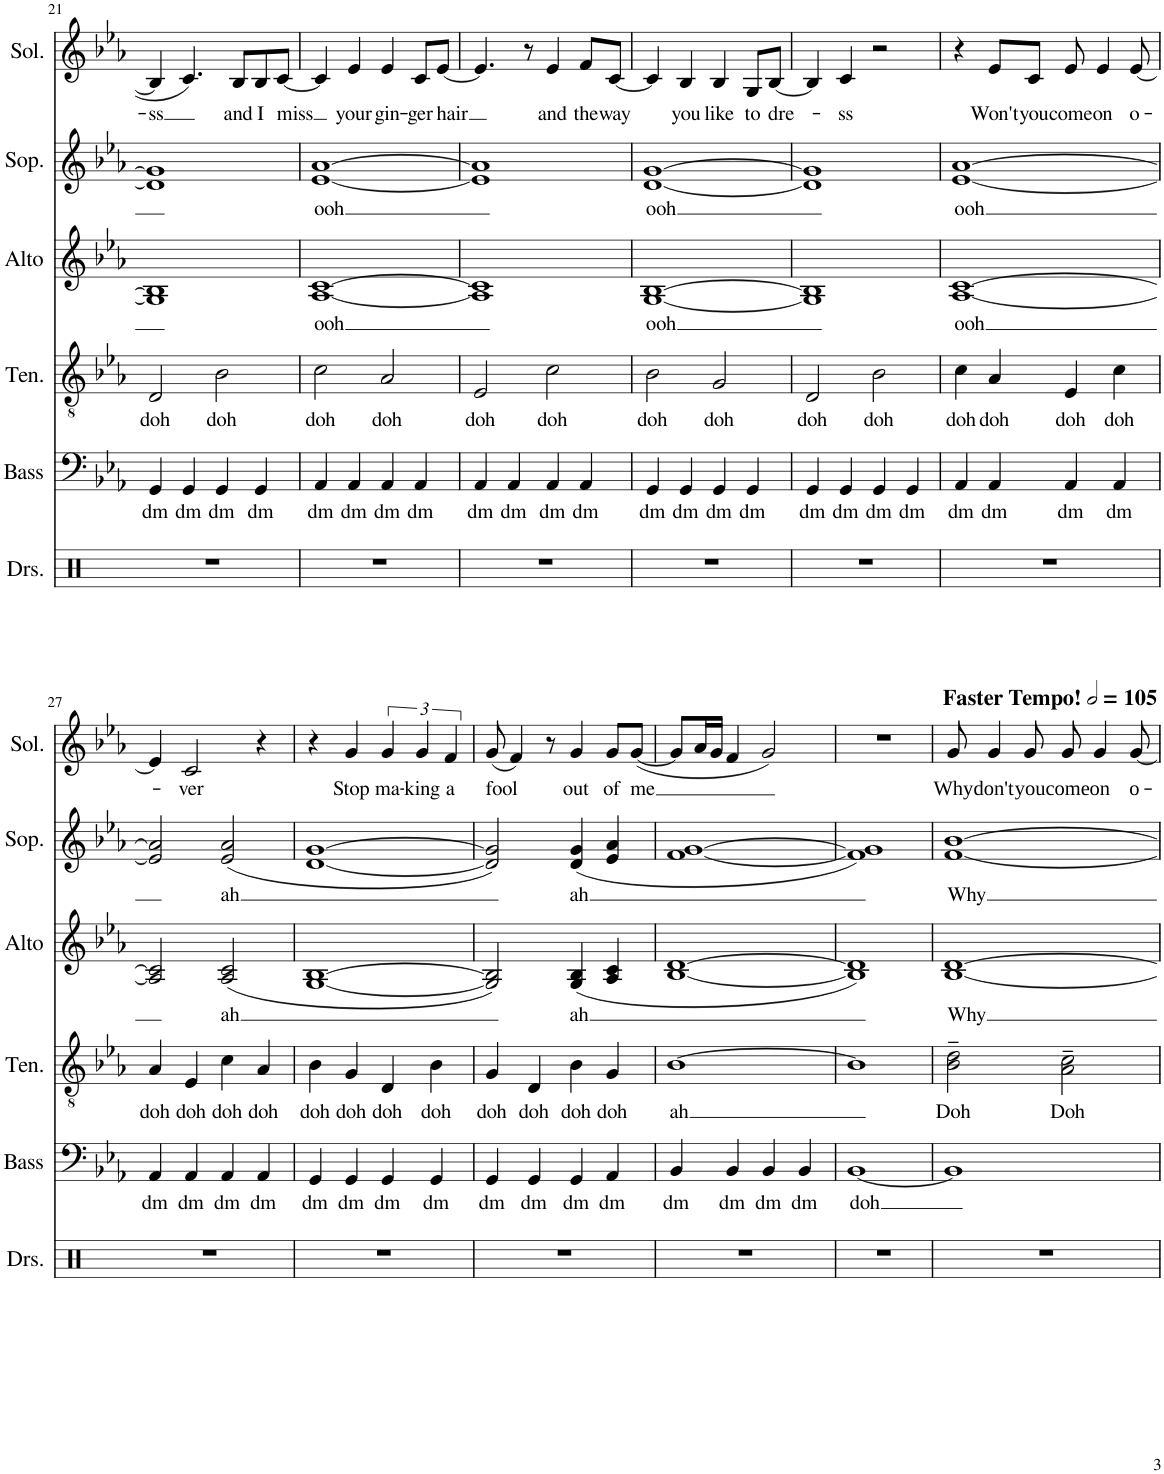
**kern	**kern	**text	**kern	**text	**kern	**text	**kern	**text	**kern	**text
*part6	*part5	*part5	*part4	*part4	*part3	*part3	*part2	*part2	*part1	*part1
*staff6	*staff5	*staff5	*staff4	*staff4	*staff3	*staff3	*staff2	*staff2	*staff1	*staff1
*I"Drumset	*I"Bass	*	*I"Tenor	*	*I"Alto	*	*I"Soprano	*	*I"Solo	*
*I'Drs.	*I'Bass	*	*I'Ten.	*	*I'Alto	*	*I'Sop.	*	*I'Sol.	*
!!LO:PB:g=z
*clefX	*clefF4	*	*clefGv2	*	*clefG2	*	*clefG2	*	*clefG2	*
*k[b-e-a-]	*k[b-e-a-]	*	*k[b-e-a-]	*	*k[b-e-a-]	*	*k[b-e-a-]	*	*k[b-e-a-]	*
*M2/2	*M2/2	*	*M2/2	*	*M2/2	*	*M2/2	*	*M2/2	*
*met(c|)	*met(c|)	*	*met(c|)	*	*met(c|)	*	*met(c|)	*	*met(c|)	*
=21	=21	=21	=21	=21	=21	=21	=21	=21	=21	=21
!	!	!LO:LY:b	!	!LO:LY:b	!	!	!	!	!	!LO:LY:b
1r	4GG/	dm	2D/	doh	1G] 1B-]	.	1d] 1g]	.	4B-/]	-ss
!	!	!LO:LY:b	!	!	!	!	!	!	!	!
.	4GG/	dm	.	.	.	.	.	.	4.c/	.
!	!	!LO:LY:b	!	!LO:LY:b	!	!	!	!	!	!
.	4GG/	dm	2B-\	doh	.	.	.	.	.	.
!	!	!	!	!	!	!	!	!	!	!LO:LY:b
.	.	.	.	.	.	.	.	.	8B-/L	and
!	!	!LO:LY:b	!	!	!	!	!	!	!	!LO:LY:b
.	4GG/	dm	.	.	.	.	.	.	8B-/	I
!	!	!	!	!	!	!	!	!	!	!LO:LY:b
.	.	.	.	.	.	.	.	.	[8c/J	miss
=22	=22	=22	=22	=22	=22	=22	=22	=22	=22	=22
!	!	!LO:LY:b	!	!LO:LY:b	!	!LO:LY:b	!	!LO:LY:b	!	!
1r	4AA-/	dm	2c\	doh	[1A- [1c	ooh	[1e- [1a-	ooh	4c/]	.
!	!	!LO:LY:b	!	!	!	!	!	!	!	!LO:LY:b
.	4AA-/	dm	.	.	.	.	.	.	4e-/	your
!	!	!LO:LY:b	!	!LO:LY:b	!	!	!	!	!	!LO:LY:b
.	4AA-/	dm	2A-/	doh	.	.	.	.	4e-/	gin-
!	!	!LO:LY:b	!	!	!	!	!	!	!	!LO:LY:b
.	4AA-/	dm	.	.	.	.	.	.	8c/L	-ger
!	!	!	!	!	!	!	!	!	!	!LO:LY:b
.	.	.	.	.	.	.	.	.	[8e-/J	hair
=23	=23	=23	=23	=23	=23	=23	=23	=23	=23	=23
!	!	!LO:LY:b	!	!LO:LY:b	!	!	!	!	!	!
1r	4AA-/	dm	2E-/	doh	1A-] 1c]	.	1e-] 1a-]	.	4.e-/]	.
!	!	!LO:LY:b	!	!	!	!	!	!	!	!
.	4AA-/	dm	.	.	.	.	.	.	.	.
.	.	.	.	.	.	.	.	.	8r	.
!	!	!LO:LY:b	!	!LO:LY:b	!	!	!	!	!	!LO:LY:b
.	4AA-/	dm	2c\	doh	.	.	.	.	4e-/	and
!	!	!LO:LY:b	!	!	!	!	!	!	!	!LO:LY:b
.	4AA-/	dm	.	.	.	.	.	.	8f/L	the
!	!	!	!	!	!	!	!	!	!	!LO:LY:b
.	.	.	.	.	.	.	.	.	[8c/J	way
=24	=24	=24	=24	=24	=24	=24	=24	=24	=24	=24
!	!	!LO:LY:b	!	!LO:LY:b	!	!LO:LY:b	!	!LO:LY:b	!	!
1r	4GG/	dm	2B-\	doh	[1G [1B-	ooh	[1d [1g	ooh	4c/]	.
!	!	!LO:LY:b	!	!	!	!	!	!	!	!LO:LY:b
.	4GG/	dm	.	.	.	.	.	.	4B-/	you
!	!	!LO:LY:b	!	!LO:LY:b	!	!	!	!	!	!LO:LY:b
.	4GG/	dm	2G/	doh	.	.	.	.	4B-/	like
!	!	!LO:LY:b	!	!	!	!	!	!	!	!LO:LY:b
.	4GG/	dm	.	.	.	.	.	.	8G/L	to
!	!	!	!	!	!	!	!	!	!	!LO:LY:b
.	.	.	.	.	.	.	.	.	[8B-/J	dre-
=25	=25	=25	=25	=25	=25	=25	=25	=25	=25	=25
!	!	!LO:LY:b	!	!LO:LY:b	!	!	!	!	!	!
1r	4GG/	dm	2D/	doh	1G] 1B-]	.	1d] 1g]	.	4B-/]	.
!	!	!LO:LY:b	!	!	!	!	!	!	!	!LO:LY:b
.	4GG/	dm	.	.	.	.	.	.	4c/	-ss
!	!	!LO:LY:b	!	!LO:LY:b	!	!	!	!	!	!
.	4GG/	dm	2B-\	doh	.	.	.	.	2r	.
!	!	!LO:LY:b	!	!	!	!	!	!	!	!
.	4GG/	dm	.	.	.	.	.	.	.	.
=26	=26	=26	=26	=26	=26	=26	=26	=26	=26	=26
!	!	!LO:LY:b	!	!LO:LY:b	!	!LO:LY:b	!	!LO:LY:b	!	!
1r	4AA-/	dm	4c\	doh	[1A- [1c	ooh	[1e- [1a-	ooh	4r	.
!	!	!LO:LY:b	!	!LO:LY:b	!	!	!	!	!	!LO:LY:b
.	4AA-/	dm	4A-/	doh	.	.	.	.	8e-/L	Won't
!	!	!	!	!	!	!	!	!	!	!LO:LY:b
.	.	.	.	.	.	.	.	.	8c/J	you
!	!	!LO:LY:b	!	!LO:LY:b	!	!	!	!	!	!LO:LY:b
.	4AA-/	dm	4E-/	doh	.	.	.	.	8e-/	come
!	!	!	!	!	!	!	!	!	!	!LO:LY:b
.	.	.	.	.	.	.	.	.	4e-/	on
!	!	!LO:LY:b	!	!LO:LY:b	!	!	!	!	!	!
.	4AA-/	dm	4c\	doh	.	.	.	.	.	.
!	!	!	!	!	!	!	!	!	!	!LO:LY:b
.	.	.	.	.	.	.	.	.	[8e-/	o-
!!LO:LB:g=z
=27	=27	=27	=27	=27	=27	=27	=27	=27	=27	=27
!	!	!LO:LY:b	!	!LO:LY:b	!	!	!	!	!	!
1r	4AA-/	dm	4A-/	doh	2A-/] 2c/]	.	2e-/] 2a-/]	.	4e-/]	.
!	!	!LO:LY:b	!	!LO:LY:b	!	!	!	!	!	!LO:LY:b
.	4AA-/	dm	4E-/	doh	.	.	.	.	2c/	-ver
!	!	!LO:LY:b	!	!LO:LY:b	!	!LO:LY:b	!	!LO:LY:b	!	!
.	4AA-/	dm	4c\	doh	2A-/ 2c/	ah	(2e-/ 2a-/	ah	.	.
!	!	!LO:LY:b	!	!LO:LY:b	!	!	!	!	!	!
.	4AA-/	dm	4A-/	doh	.	.	.	.	4r	.
=28	=28	=28	=28	=28	=28	=28	=28	=28	=28	=28
!	!	!LO:LY:b	!	!LO:LY:b	!	!	!	!	!	!
1r	4GG/	dm	4B-\	doh	[1G [1B-	.	[1d [1g	.	4r	.
!	!	!LO:LY:b	!	!LO:LY:b	!	!	!	!	!	!LO:LY:b
.	4GG/	dm	4G/	doh	.	.	.	.	4g/	Stop
!	!	!LO:LY:b	!	!LO:LY:b	!	!	!	!	!	!LO:LY:b
.	4GG/	dm	4D/	doh	.	.	.	.	6g/	ma-
!	!	!	!	!	!	!	!	!	!	!LO:LY:b
.	.	.	.	.	.	.	.	.	6g/	-king
!	!	!LO:LY:b	!	!LO:LY:b	!	!	!	!	!	!
.	4GG/	dm	4B-\	doh	.	.	.	.	.	.
!	!	!	!	!	!	!	!	!	!	!LO:LY:b
.	.	.	.	.	.	.	.	.	6f/	a
=29	=29	=29	=29	=29	=29	=29	=29	=29	=29	=29
!	!	!LO:LY:b	!	!LO:LY:b	!	!	!	!	!	!LO:LY:b
1r	4GG/	dm	4G/	doh	2G/] 2B-/]	.	2d/] 2g/])	.	(8g/	-fool
.	.	.	.	.	.	.	.	.	4f/)	.
!	!	!LO:LY:b	!	!LO:LY:b	!	!	!	!	!	!
.	4GG/	dm	4D/	doh	.	.	.	.	.	.
.	.	.	.	.	.	.	.	.	8r	.
!	!	!LO:LY:b	!	!LO:LY:b	!	!LO:LY:b	!	!LO:LY:b	!	!LO:LY:b
.	4GG/	dm	4B-\	doh	4G/ 4B-/	ah	(4d/ 4g/	ah	4g/	out
!	!	!LO:LY:b	!	!LO:LY:b	!	!	!	!	!	!LO:LY:b
.	4AA-/	dm	4G/	doh	4A-/ 4c/	.	4e-/ 4a-/	.	8g/L	of
!	!	!	!	!	!	!	!	!	!	!LO:LY:b
.	.	.	.	.	.	.	.	.	([8g/J	me
=30	=30	=30	=30	=30	=30	=30	=30	=30	=30	=30
!	!	!LO:LY:b	!	!LO:LY:b	!	!	!	!	!	!
1r	4BB-/	dm	[1B-	ah	[1B- [1d	.	[1f [1g	.	8g/L]	.
.	.	.	.	.	.	.	.	.	16a-/L	.
.	.	.	.	.	.	.	.	.	16g/JJ	.
!	!	!LO:LY:b	!	!	!	!	!	!	!	!
.	4BB-/	dm	.	.	.	.	.	.	4f/	.
!	!	!LO:LY:b	!	!	!	!	!	!	!	!
.	4BB-/	dm	.	.	.	.	.	.	2g/)	.
!	!	!LO:LY:b	!	!	!	!	!	!	!	!
.	4BB-/	dm	.	.	.	.	.	.	.	.
=31	=31	=31	=31	=31	=31	=31	=31	=31	=31	=31
!	!	!LO:LY:b	!	!	!	!	!	!	!	!
1r	[1BB-	doh	1B-]	.	1B-] 1d]	.	1f] 1g])	.	1r	.
=32	=32	=32	=32	=32	=32	=32	=32	=32	=32	=32
*	*	*	*	*	*	*	*	*	*MM210	*
!	!	!	!	!	!	!	!	!	!LO:TX:a:B:t=Faster Tempo!	!
!	!	!	!	!LO:LY:b	!	!LO:LY:b	!	!LO:LY:b	!	!LO:LY:b
1r	1BB-]	.	2B-\~ 2d\~	Doh	[1B- [1d	Why	[1f [1b-	Why	8g/	Why
!	!	!	!	!	!	!	!	!	!	!LO:LY:b
.	.	.	.	.	.	.	.	.	4g/	don't
!	!	!	!	!	!	!	!	!	!	!LO:LY:b
.	.	.	.	.	.	.	.	.	8g/	you
!	!	!	!	!LO:LY:b	!	!	!	!	!	!LO:LY:b
.	.	.	2A-\~ 2c\~	Doh	.	.	.	.	8g/	come
!	!	!	!	!	!	!	!	!	!	!LO:LY:b
.	.	.	.	.	.	.	.	.	4g/	on
!	!	!	!	!	!	!	!	!	!	!LO:LY:b
.	.	.	.	.	.	.	.	.	[8g/	o-
=	=	=	=	=	=	=	=	=	=	=
*-	*-	*-	*-	*-	*-	*-	*-	*-	*-	*-
